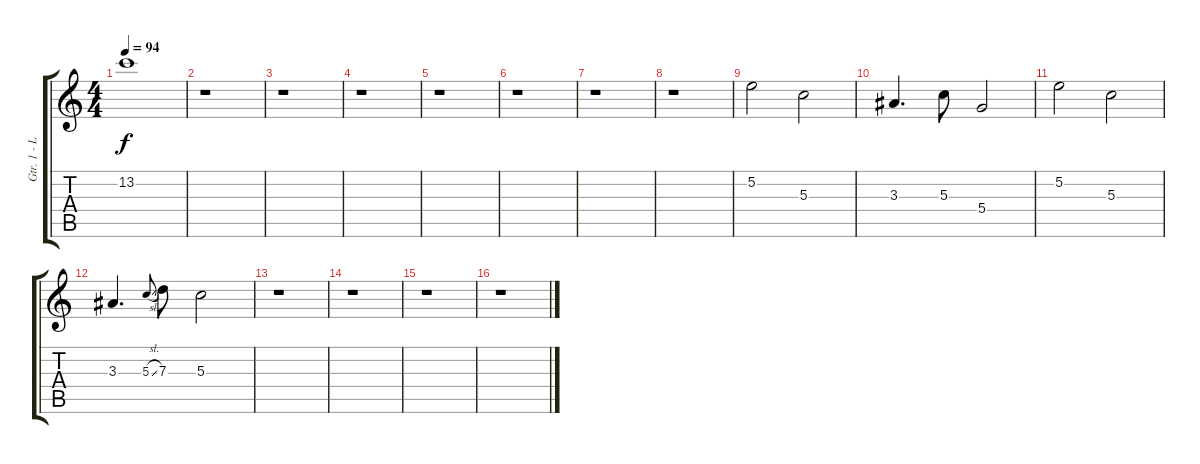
\track ("Gtr. 1 - Lead" "Gtr. 1 - L") {instrument distortionguitar}
\staff {score tabs}
\tuning (E4 B3 G3 D3 A2 E2) {hide}
\ts (4 4)
\tempo 94
\clef g2
\ks c
13.2{t}.1{dy f} |
r.1 |
r.1 |
r.1 |
r.1 |
r.1 |
r.1 |
r.1 |
5.2.2 5.3.2 |
3.3.4{d} 5.3.8 5.4.2 |
5.2.2 5.3.2 |
3.3.4{d} 5.3{sl}.8{gr onbeat} 7.3.8 5.3.2 |
r.1 |
r.1 |
r.1 |
r.1
